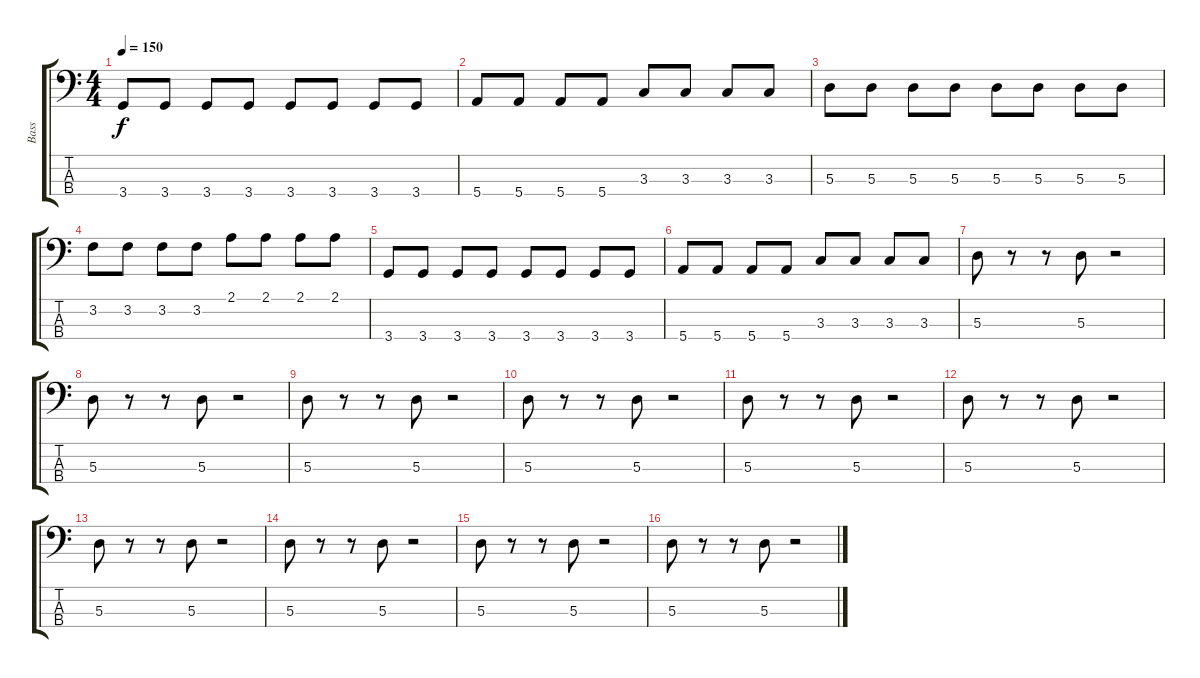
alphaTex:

\track ("Bass" "Bass") {instrument slapbass1}
\staff {score tabs}
\tuning (G2 D2 A1 E1) {hide}
\ts (4 4)
\tempo 150
\clef f4
\ks c
3.4.8{dy f} 3.4.8 3.4.8 3.4.8 3.4.8 3.4.8 3.4.8 3.4.8 |
5.4.8 5.4.8 5.4.8 5.4.8 3.3.8 3.3.8 3.3.8 3.3.8 |
5.3.8 5.3.8 5.3.8 5.3.8 5.3.8 5.3.8 5.3.8 5.3.8 |
3.2.8 3.2.8 3.2.8 3.2.8 2.1.8 2.1.8 2.1.8 2.1.8 |
3.4.8 3.4.8 3.4.8 3.4.8 3.4.8 3.4.8 3.4.8 3.4.8 |
5.4.8 5.4.8 5.4.8 5.4.8 3.3.8 3.3.8 3.3.8 3.3.8 |
5.3.8 r.8 r.8 5.3.8 r.2 |
5.3.8 r.8 r.8 5.3.8 r.2 |
5.3.8 r.8 r.8 5.3.8 r.2 |
5.3.8 r.8 r.8 5.3.8 r.2 |
5.3.8 r.8 r.8 5.3.8 r.2 |
5.3.8 r.8 r.8 5.3.8 r.2 |
5.3.8 r.8 r.8 5.3.8 r.2 |
5.3.8 r.8 r.8 5.3.8 r.2 |
5.3.8 r.8 r.8 5.3.8 r.2 |
5.3.8 r.8 r.8 5.3.8 r.2
